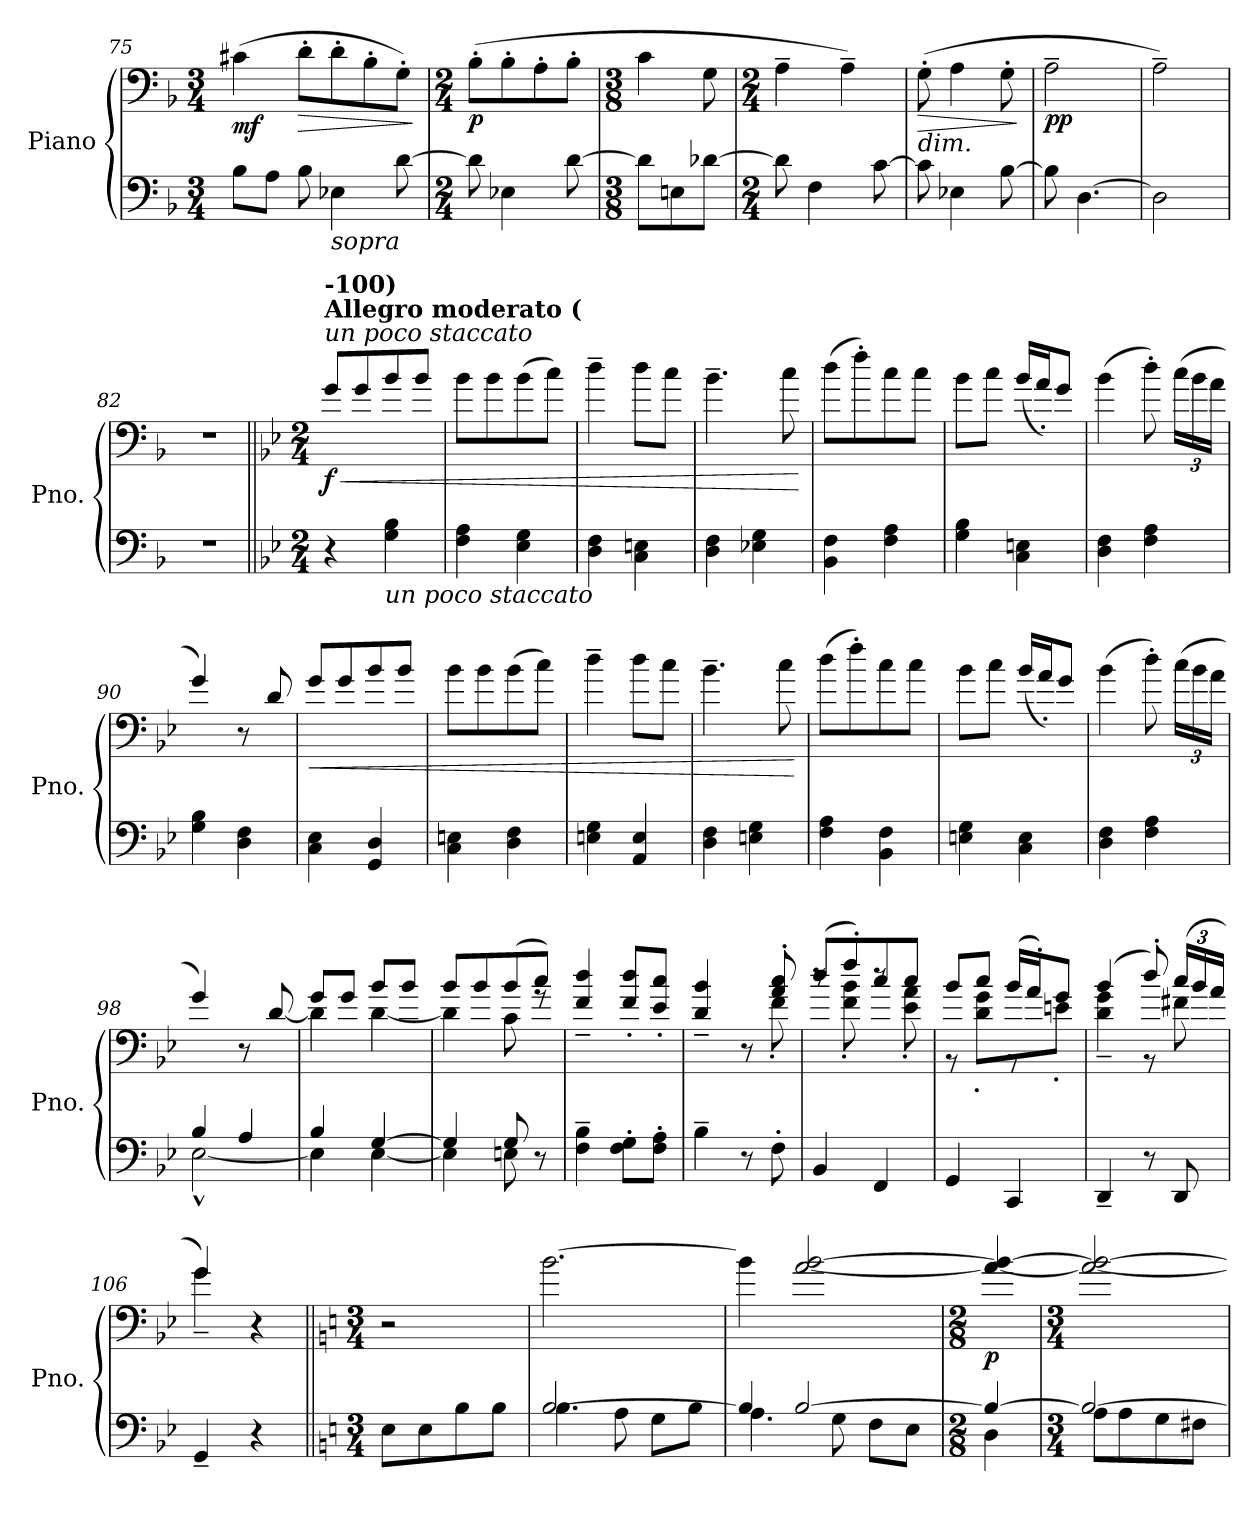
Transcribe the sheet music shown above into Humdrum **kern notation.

**kern	**kern	**dynam
*part1	*part1	*part1
*staff2	*staff1	*staff1/2
*I"Piano	*	*
*I'Pno.	*	*
!!LO:LB:g=z
*clefF4	*clefF4	*
*k[b-]	*k[b-]	*
*M3/4	*M3/4	*
=75	=75	=75
!	!	!LO:DY:b
8B-\L	(4c#X\	mf
8A\J	.	.
!	!	!LO:HP:b
8B-\	8d'\L	>
!LO:TX:b:i:t=sopra	!	!
4E-X\	8d'\	.
.	8B-'\	.
[8d\	8G'\J)	.
.	.	]
=76	=76	=76
*M2/4	*M2/4	*
!	!	!LO:DY:b
8d\]	(8B-'\L	p
4E-X\	8B-'\	.
.	8A'\	.
[8d\	8B-'\J	.
=77	=77	=77
*M3/8	*M3/8	*
8d\L]	4c\	.
8En\	.	.
[8d-X\J	8G\	.
=78	=78	=78
*M2/4	*M2/4	*
8d-\]	4A~\	.
4F\	.	.
.	4A~\)	.
[8c\	.	.
=79	=79	=79
!	!LO:TX:b:i:t=dim.	!
!	!	!LO:HP:b
8c\]	(8G'\	>
4E-X\	4A\	.
[8B-\	8G'\	.
.	.	]
=80	=80	=80
!	!	!LO:DY:b
8B-\]	2A~\	pp
[4.D\	.	.
=81	=81	=81
2D\]	2A~\)	.
=82	=82	=82
2r	2r	.
!!LO:PB:g=z
=83||	=83||	=83||
*k[b-e-]	*k[b-e-]	*
*M2/4	*M2/4	*
*	*MM96	*
!	!LO:TX:a:i:t=un poco staccato	!
!	!LO:TX:a:B:t=Allegro moderato (	!
!	!LO:TX:a:B:t=-100)	!
!	!	!LO:HP:b
!	!	!LO:DY:n=1:b
4r	8g/L	< f
.	8g/	.
!LO:TX:b:i:t=un poco staccato	!	!
4G\ 4B-\	8b-/	.
.	8b-/J	.
=84	=84	=84
4F\ 4A\	8b-\L	.
.	8b-\	.
4E-\ 4G\	(8b-\	.
.	8cc\J)	.
=85	=85	=85
4D\ 4F\	4dd~\	.
4C\ 4En\	8dd\L	.
.	8cc\J	.
=86	=86	=86
4D\ 4F\	4.b-~\	.
4E-X\ 4G\	.	.
.	8cc\	.
.	.	[
=87	=87	=87
4BB-\ 4F\	(8dd\L	.
.	8ff'\)	.
4F\ 4A\	8cc\	.
.	8cc\J	.
=88	=88	=88
4G\ 4B-\	8b-\L	.
.	8cc\J	.
4C\ 4En\	(16b-/LL	.
.	16a'/J)	.
.	8g/J	.
=89	=89	=89
4D\ 4F\	(4b-\	.
4F\ 4A\	8dd'\)	.
*	*Xbrackettup	*
.	(24cc\LL	.
.	24b-\	.
.	24a\JJ	.
=90	=90	=90
4G\Z 4B-\Z	4gZ/)	.
4D\ 4F\	8r	.
.	8d/	.
!!LO:LB:g=z
=91	=91	=91
!	!	!LO:HP:b
4C\ 4E-\	8g/L	<
.	8g/	.
4GG/ 4D/	8b-/	.
.	8b-/J	.
=92	=92	=92
4C\ 4En\	8b-\L	.
.	8b-\	.
4D\ 4F\	(8b-\	.
.	8cc\J)	.
=93	=93	=93
4En\ 4G\	4dd~\	.
4AA/ 4E/	8dd\L	.
.	8cc\J	.
=94	=94	=94
4D\ 4F\	4.b-~\	.
4En\ 4G\	.	.
.	8cc\	.
.	.	[
=95	=95	=95
4F\ 4A\	(8dd\L	.
.	8ff'\)	.
4BB-\ 4F\	8cc\	.
.	8cc\J	.
=96	=96	=96
4En\ 4G\	8b-\L	.
.	8cc\J	.
4C\ 4E\	(16b-/LL	.
.	16a'/J)	.
.	8g/J	.
=97	=97	=97
4D\ 4F\	(4b-\	.
4F\ 4A\	8dd'\)	.
.	(24cc\LL	.
.	24b-\	.
.	24a\JJ	.
=98	=98	=98
*^	*	*
4B-Z/	[2E-^^\	4gZ/)	.
4A/	.	8r	.
!	!	!	!LO:DY:b
.	.	[8d/	other-dynamics
!!LO:LB:g=z
=99	=99	=99	=99
*	*	*^	*
4B-/	4E-\]	8g/L	4d\]	.
.	.	8g/J	.	.
[4G/	[4E-\	8b-/L	[4d\	.
.	.	8b-/J	.	.
=100	=100	=100	=100	=100
4G/]	4E-\]	8b-/L	4d\]	.
.	.	8b-/	.	.
8G/	8En\	(8b-/	8c\	.
8r	8ryy	8cc/J)	8rg	.
*v	*v	*	*	*
*	*v	*v	*
=101	=101	=101
4F\~ 4B-\~	4f/~ 4dd/~	.
8F\' 8G\'L	8f/' 8dd/'L	.
8F\' 8A\'J	8e-/' 8cc/'J	.
=102	=102	=102
*	*^	*
4B-~\	4d/~ 4b-/~	4ryy	.
8r	8r	8ryy	.
8F'\	8a/' 8cc/'	8f'\	.
=103	=103	=103	=103
4BB-/	(8dd/L	8rdd	.
.	8ff'/)	8f\' 8b-\'	.
4FF/	8cc/	8rdd	.
.	8cc/J	8e-\' 8a\'	.
=104	=104	=104	=104
4GG/	8b-/L	8r	.
.	8cc/J	8d\' 8g\'L	.
4CC/	(16b-/LL	8r	.
.	16a'/J)	.	.
.	8g/J	8en'\J	.
=105	=105	=105	=105
4DD~/	(4b-/	4d\~ 4g\~	.
8r	8dd'/)	8r	.
8DD/	(24cc/LL	8f#X\	.
.	24b-/	.	.
.	24a/JJ	.	.
=106	=106	=106	=106
4GG~/	4g/)	4g~\	.
4r	4r	4ryy	.
*	*v	*v	*
!!LO:LB:g=z
=107||	=107||	=107||
*k[]	*k[]	*
*M3/4	*M3/4	*
*	*MM88	*
*	*^	*
!	!LO:TX:a:B:t=Andante	!	!
!	!	!	!LO:DY:b
*	*v	*v	*
8E\L	2r	other-dynamics
8E\	.	.
8B\	.	.
8B\J	.	.
=108	=108	=108
*^	*	*
[2.B/	4.B\	[2.b\	.
.	8A\	.	.
.	8G\L	.	.
.	8B\J	.	.
=109	=109	=109	=109
4B/]	4.A\	4b\]	.
[2B/	.	[2a/ [2b/	.
.	8G\	.	.
.	8F\L	.	.
.	8E\J	.	.
=110	=110	=110	=110
*M2/8	*	*M2/8	*
!	!	!	!LO:DY:b
4B/_	4D\	4a/_ 4b/_	p
=111	=111	=111	=111
*M3/4	*	*M3/4	*
2B/_	8A\L	2a/_ 2b/_	.
.	8A\	.	.
.	8G\	.	.
.	8F#X\J	.	.
*v	*v	*	*
=	=	=
*-	*-	*-
